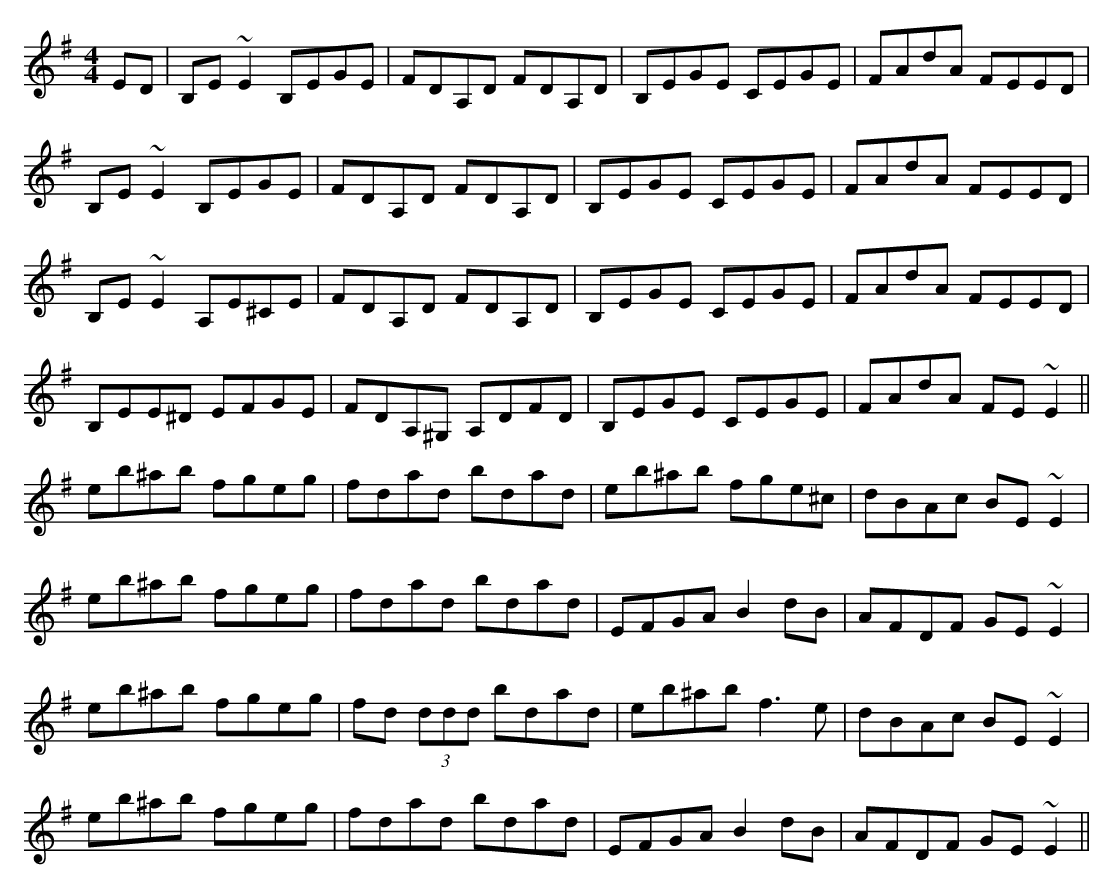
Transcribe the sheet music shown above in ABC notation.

X:1
M:4/4
K:Emin
ED|B,E ~E2 B,EGE|FDA,D FDA,D|B,EGE CEGE|FAdA FEED|
B,E ~E2 B,EGE|FDA,D FDA,D|B,EGE CEGE|FAdA FEED|
B,E ~E2 A,E^CE|FDA,D FDA,D|B,EGE CEGE|FAdA FEED|
B,EE^D EFGE|FDA,^G, A,DFD|B,EGE CEGE|FAdA FE ~E2||
eb^ab fgeg|fdad bdad|eb^ab fge^c|dBAc BE ~E2|
eb^ab fgeg|fdad bdad|EFGA B2 dB|AFDF GE ~E2|
eb^ab fgeg|fd (3ddd bdad|eb^ab f3 e|dBAc BE ~E2|
eb^ab fgeg|fdad bdad|EFGA B2 dB|AFDF GE ~E2||
